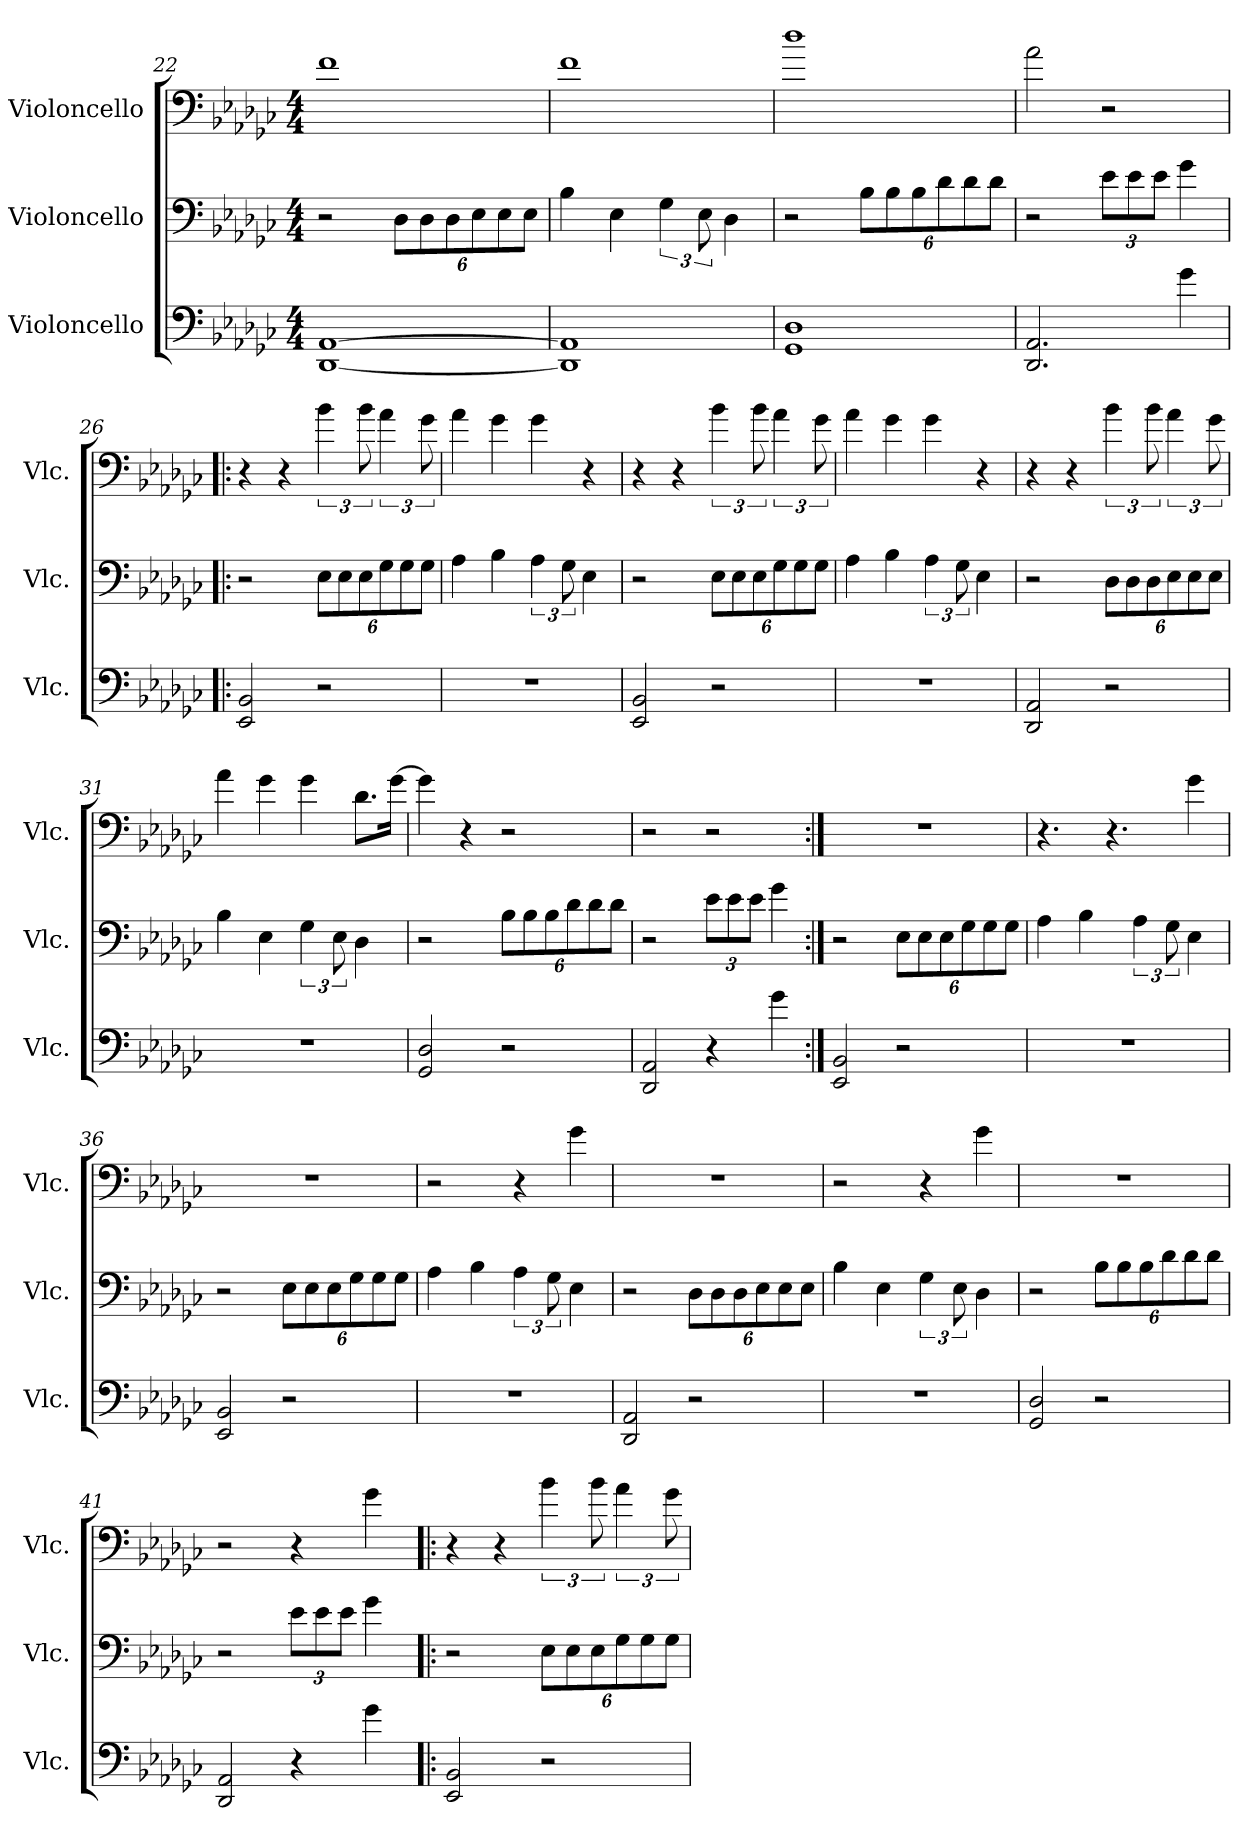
**kern	**kern	**kern
*part3	*part2	*part1
*staff3	*staff2	*staff1
*I"Violoncello	*I"Violoncello	*I"Violoncello
*I'Vlc.	*I'Vlc.	*I'Vlc.
*clefF4	*clefF4	*clefF4
*k[b-e-a-d-g-c-]	*k[b-e-a-d-g-c-]	*k[b-e-a-d-g-c-]
*G-:	*G-:	*G-:
*M4/4	*M4/4	*M4/4
=22	=22	=22
[1DD- [1AA-	2r	1f
*	*Xbrackettup	*
.	12D-\L	.
.	12D-\	.
.	12D-\	.
.	12E-\	.
.	12E-\	.
.	12E-\J	.
=23	=23	=23
1DD-] 1AA-]	4B-\	1f
.	4E-\	.
*	*brackettup	*
.	6G-\	.
.	12E-\	.
.	4D-\	.
=24	=24	=24
1GG- 1D-	2r	1dd-
*	*Xbrackettup	*
.	12B-\L	.
.	12B-\	.
.	12B-\	.
.	12d-\	.
.	12d-\	.
.	12d-\J	.
!!LO:LB:g=z
=25	=25	=25
2.DD-/ 2.AA-/	2r	2a-\
.	12e-\L	2r
.	12e-\	.
.	12e-\J	.
4g-\	4g-\	.
=26!|:	=26!|:	=26!|:
2EE-/ 2BB-/	2r	4r
.	.	4r
2r	12E-\L	6b-\
.	12E-\	.
.	12E-\	12b-\
.	12G-\	6a-\
.	12G-\	.
.	12G-\J	12g-\
=27	=27	=27
1r	4A-\	4a-\
.	4B-\	4g-\
*	*brackettup	*
.	6A-\	4g-\
.	12G-\	.
.	4E-\	4r
=28	=28	=28
2EE-/ 2BB-/	2r	4r
.	.	4r
*	*Xbrackettup	*
2r	12E-\L	6b-\
.	12E-\	.
.	12E-\	12b-\
.	12G-\	6a-\
.	12G-\	.
.	12G-\J	12g-\
=29	=29	=29
1r	4A-\	4a-\
.	4B-\	4g-\
*	*brackettup	*
.	6A-\	4g-\
.	12G-\	.
.	4E-\	4r
!!LO:LB:g=z
=30	=30	=30
2DD-/ 2AA-/	2r	4r
.	.	4r
*	*Xbrackettup	*
2r	12D-\L	6b-\
.	12D-\	.
.	12D-\	12b-\
.	12E-\	6a-\
.	12E-\	.
.	12E-\J	12g-\
=31	=31	=31
1r	4B-\	4a-\
.	4E-\	4g-\
*	*brackettup	*
.	6G-\	4g-\
.	12E-\	.
.	4D-\	8.d-\L
.	.	[16g-\Jk
=32	=32	=32
2GG-/ 2D-/	2r	4g-\]
.	.	4r
*	*Xbrackettup	*
2r	12B-\L	2r
.	12B-\	.
.	12B-\	.
.	12d-\	.
.	12d-\	.
.	12d-\J	.
=33	=33	=33
2DD-/ 2AA-/	2r	2r
4r	12e-\L	2r
.	12e-\	.
.	12e-\J	.
4g-\	4g-\	.
=34:|!	=34:|!	=34:|!
2EE-/ 2BB-/	2r	1r
2r	12E-\L	.
.	12E-\	.
.	12E-\	.
.	12G-\	.
.	12G-\	.
.	12G-\J	.
!!LO:LB:g=z
=35	=35	=35
1r	4A-\	4.r
.	4B-\	.
.	.	4.r
*	*brackettup	*
.	6A-\	.
.	12G-\	.
.	4E-\	4g-\
=36	=36	=36
2EE-/ 2BB-/	2r	1r
*	*Xbrackettup	*
2r	12E-\L	.
.	12E-\	.
.	12E-\	.
.	12G-\	.
.	12G-\	.
.	12G-\J	.
=37	=37	=37
1r	4A-\	2r
.	4B-\	.
*	*brackettup	*
.	6A-\	4r
.	12G-\	.
.	4E-\	4g-\
=38	=38	=38
2DD-/ 2AA-/	2r	1r
*	*Xbrackettup	*
2r	12D-\L	.
.	12D-\	.
.	12D-\	.
.	12E-\	.
.	12E-\	.
.	12E-\J	.
=39	=39	=39
1r	4B-\	2r
.	4E-\	.
*	*brackettup	*
.	6G-\	4r
.	12E-\	.
.	4D-\	4g-\
=40	=40	=40
2GG-/ 2D-/	2r	1r
*	*Xbrackettup	*
2r	12B-\L	.
.	12B-\	.
.	12B-\	.
.	12d-\	.
.	12d-\	.
.	12d-\J	.
!!LO:PB:g=z
=41	=41	=41
2DD-/ 2AA-/	2r	2r
4r	12e-\L	4r
.	12e-\	.
.	12e-\J	.
4g-\	4g-\	4g-\
=42!|:	=42!|:	=42!|:
2EE-/ 2BB-/	2r	4r
.	.	4r
2r	12E-\L	6b-\
.	12E-\	.
.	12E-\	12b-\
.	12G-\	6a-\
.	12G-\	.
.	12G-\J	12g-\
=	=	=
*-	*-	*-
